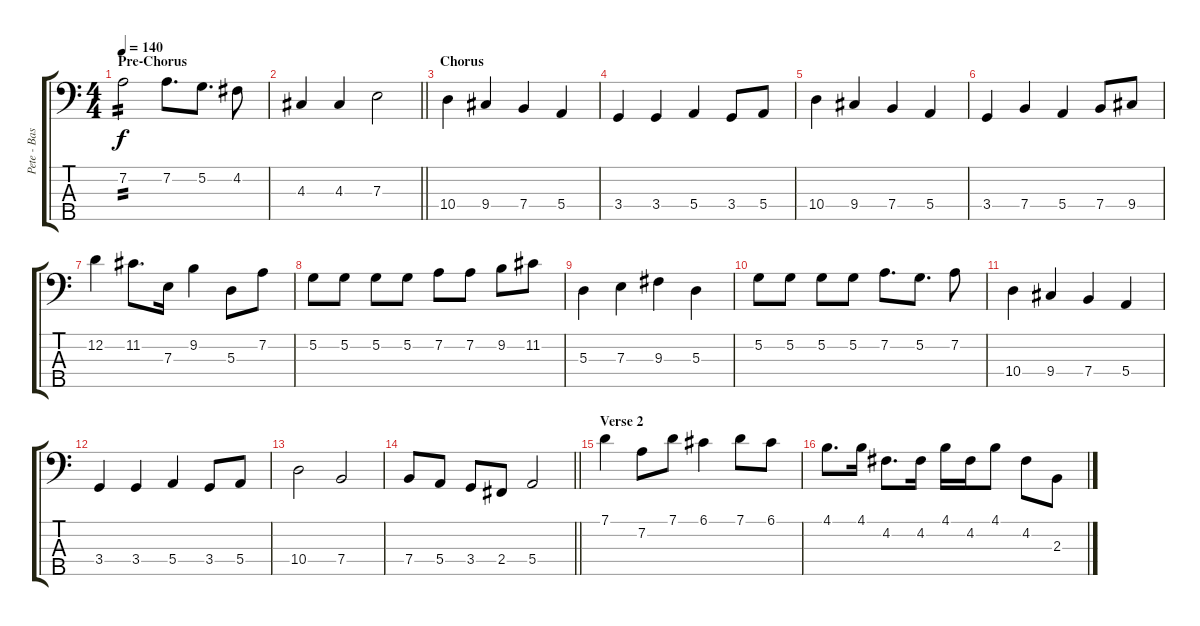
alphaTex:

\track ("Pete - Bass" "Pete - Bas") {instrument electricbassfinger}
\staff {score tabs}
\tuning (G2 D2 A1 E1 B0) {hide}
\ts (4 4)
\section ("" "Pre-Chorus")
\tempo 140
\clef f4
\ks c
7.2.2{tp 2 dy f} 7.2.8{d} 5.2.8{d} 4.2.8 |
\barLineRight lightlight
4.3.4 4.3.4 7.3.2 |
\section ("" "Chorus")
10.4.4 9.4.4 7.4.4 5.4.4 |
3.4.4 3.4.4 5.4.4 3.4.8 5.4.8 |
10.4.4 9.4.4 7.4.4 5.4.4 |
3.4.4 7.4.4 5.4.4 7.4.8 9.4.8 |
12.2.4 11.2.8{d} 7.3.16 9.2.4 5.3.8 7.2.8 |
5.2.8 5.2.8 5.2.8 5.2.8 7.2.8 7.2.8 9.2.8 11.2.8 |
5.3.4 7.3.4 9.3.4 5.3.4 |
5.2.8 5.2.8 5.2.8 5.2.8 7.2.8{d} 5.2.8{d} 7.2.8 |
10.4.4 9.4.4 7.4.4 5.4.4 |
3.4.4 3.4.4 5.4.4 3.4.8 5.4.8 |
10.4.2 7.4.2 |
\barLineRight lightlight
7.4.8 5.4.8 3.4.8 2.4.8 5.4.2 |
\section ("" "Verse 2")
7.1.4 7.2.8 7.1.8 6.1.4 7.1.8 6.1.8 |
4.1.8{d} 4.1.16 4.2.8{d} 4.2.16 4.1.16 4.2.16 4.1.8 4.2.8 2.3.8
